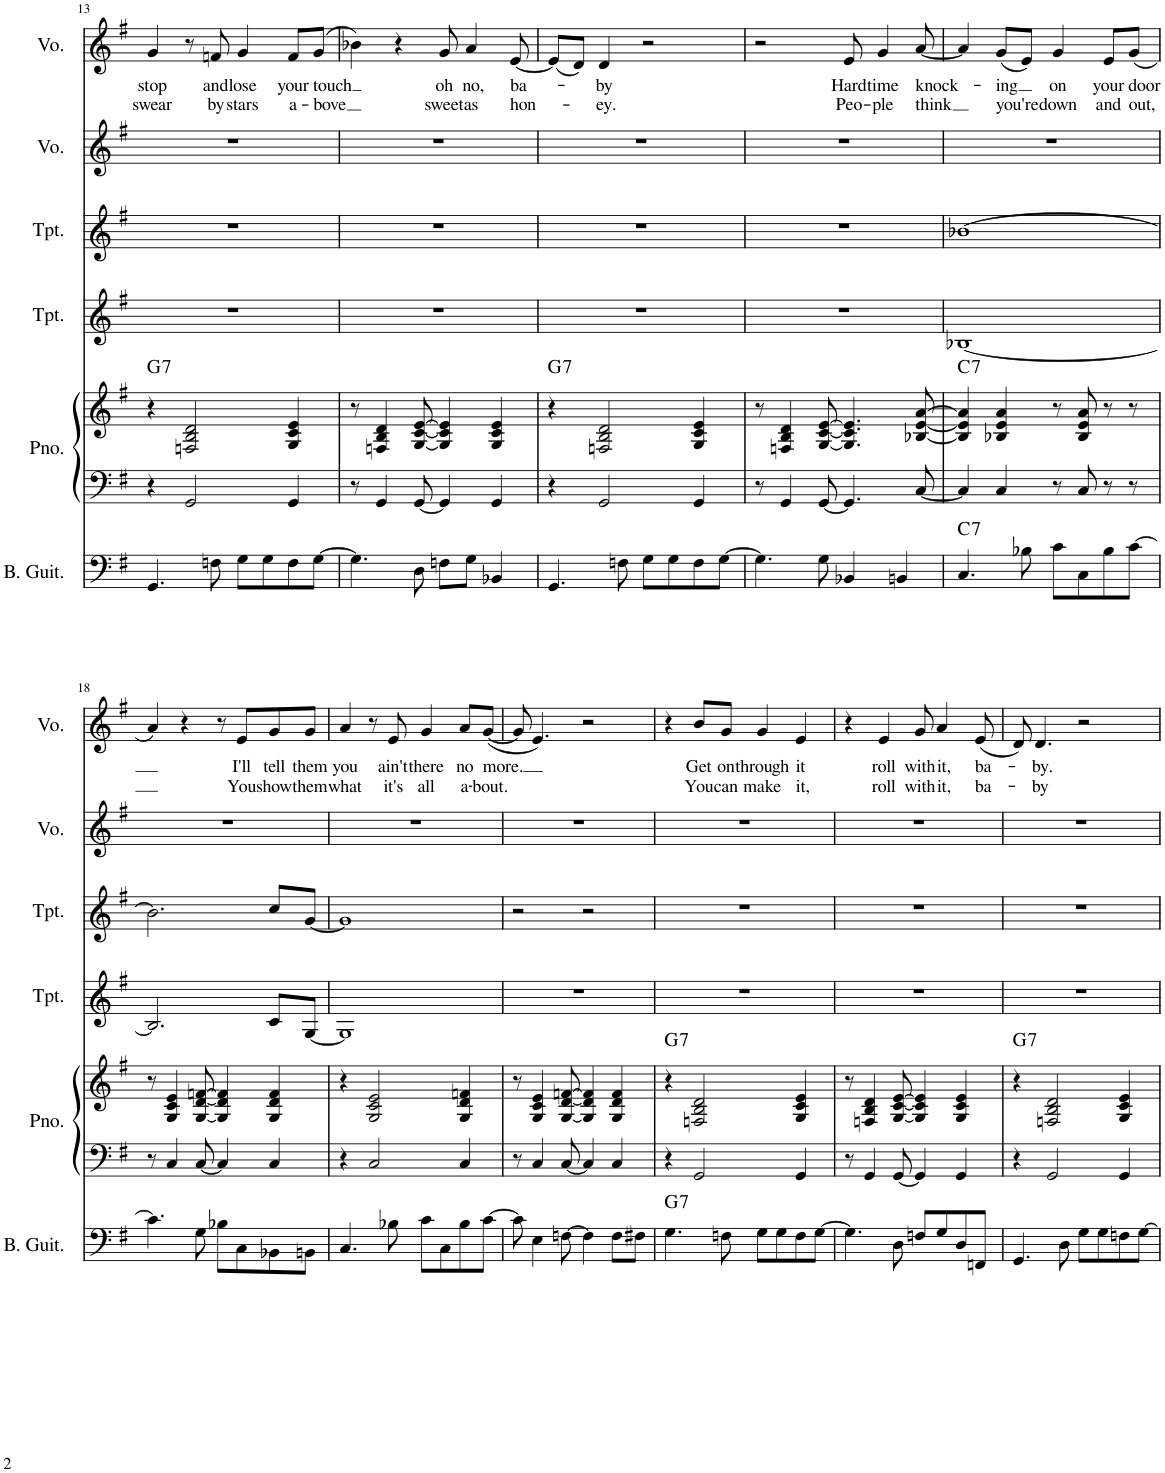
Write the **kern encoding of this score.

**kern	**harte	**kern	**kern	**harte	**kern	**kern	**kern	**kern	**text	**text
*part6	*part6	*part5	*part5	*part5	*part4	*part3	*part2	*part1	*part1	*part1
*staff7	*	*staff6	*staff5	*	*staff4	*staff3	*staff2	*staff1	*staff1	*staff1
*I"Bass Guitar	*	*I"Piano	*	*	*I"Trumpet	*I"Trumpet	*I"Voice	*I"Voice	*	*
*I'B. Guit.	*	*I'Pno.	*	*	*I'Tpt.	*I'Tpt.	*I'Vo.	*I'Vo.	*	*
!!LO:PB:g=z
*clefF4	*	*clefF4	*clefG2	*	*clefG2	*clefG2	*clefG2	*clefG2	*	*
*Trd7c12	*	*	*	*	*Trd1c2	*Trd1c2	*	*	*	*
*k[f#]	*	*k[f#]	*k[f#]	*	*k[f#]	*k[f#]	*k[f#]	*k[f#]	*	*
*M4/4	*	*M4/4	*M4/4	*	*M4/4	*M4/4	*M4/4	*M4/4	*	*
=13	=13	=13	=13	=13	=13	=13	=13	=13	=13	=13
!	!	!	!	!LO:H:kt=7	!	!	!	!	!LO:LY:b	!LO:LY:b
4.GG/	.	4r	4r	G:7	1r	1r	1r	4g/	stop	swear
.	.	2GG/	2Fn/ 2B/ 2d/	.	.	.	.	8r	.	.
!	!	!	!	!	!	!	!	!	!LO:LY:b	!LO:LY:b
8Fn\	.	.	.	.	.	.	.	8fn/	and	by
!	!	!	!	!	!	!	!	!	!LO:LY:b	!LO:LY:b
8G\L	.	.	.	.	.	.	.	4g/	lose	stars
8G\	.	.	.	.	.	.	.	.	.	.
!	!	!	!	!	!	!	!	!	!LO:LY:b	!LO:LY:b
8F\	.	4GG/	4G/ 4c/ 4e/	.	.	.	.	8f/L	your	a-
!	!	!	!	!	!	!	!	!	!LO:LY:b	!LO:LY:b
[8G\J	.	.	.	.	.	.	.	(8g/J	touch	-bove
=14	=14	=14	=14	=14	=14	=14	=14	=14	=14	=14
4.G\]	.	8r	8r	.	1r	1r	1r	4b-X\)	.	.
.	.	4GG/	4Fn/ 4B/ 4d/	.	.	.	.	.	.	.
.	.	.	.	.	.	.	.	4r	.	.
8D\	.	[8GG/	[8G/ [8c/ [8e/	.	.	.	.	.	.	.
!	!	!	!	!	!	!	!	!	!LO:LY:b	!LO:LY:b
8Fn\L	.	4GG/]	4G/] 4c/] 4e/]	.	.	.	.	8g/	oh	sweet
!	!	!	!	!	!	!	!	!	!LO:LY:b	!LO:LY:b
8G\J	.	.	.	.	.	.	.	4a/	no,	as
4BB-X/	.	4GG/	4G/ 4c/ 4e/	.	.	.	.	.	.	.
!	!	!	!	!	!	!	!	!	!LO:LY:b	!LO:LY:b
.	.	.	.	.	.	.	.	[8e/	ba-	hon-
=15	=15	=15	=15	=15	=15	=15	=15	=15	=15	=15
!	!	!	!	!LO:H:kt=7	!	!	!	!	!	!
4.GG/	.	4r	4r	G:7	1r	1r	1r	(8e/L]	.	.
.	.	.	.	.	.	.	.	8d/J)	.	.
!	!	!	!	!	!	!	!	!	!LO:LY:b	!LO:LY:b
.	.	2GG/	2Fn/ 2B/ 2d/	.	.	.	.	4d/	-by	-ey.
8Fn\	.	.	.	.	.	.	.	.	.	.
8G\L	.	.	.	.	.	.	.	2r	.	.
8G\	.	.	.	.	.	.	.	.	.	.
8F\	.	4GG/	4G/ 4c/ 4e/	.	.	.	.	.	.	.
[8G\J	.	.	.	.	.	.	.	.	.	.
=16	=16	=16	=16	=16	=16	=16	=16	=16	=16	=16
4.G\]	.	8r	8r	.	1r	1r	1r	2r	.	.
.	.	4GG/	4Fn/ 4B/ 4d/	.	.	.	.	.	.	.
8G\	.	[8GG/	[8G/ [8c/ [8e/	.	.	.	.	.	.	.
!	!	!	!	!	!	!	!	!	!LO:LY:b	!LO:LY:b
4BB-X/	.	4.GG/]	4.G/] 4.c/] 4.e/]	.	.	.	.	8e/	Hard	Peo-
!	!	!	!	!	!	!	!	!	!LO:LY:b	!LO:LY:b
.	.	.	.	.	.	.	.	4g/	time	-ple
4BBn/	.	.	.	.	.	.	.	.	.	.
!	!	!	!	!	!	!	!	!	!LO:LY:b	!LO:LY:b
.	.	[8C/	[8B-X/ [8e/ [8a/	.	.	.	.	[8a/	knock-	think
=17	=17	=17	=17	=17	=17	=17	=17	=17	=17	=17
!	!LO:H:kt=7	!	!	!LO:H:kt=7	!	!	!	!	!	!
4.C/	C:7	4C/]	4B-/] 4e/] 4a/]	C:7	[1B-X	[1b-X	1r	4a/]	.	.
!	!	!	!	!	!	!	!	!	!LO:LY:b	!LO:LY:b
.	.	4C/	4B-X/ 4e/ 4a/	.	.	.	.	(8g/L	-ing	you're
8B-X\	.	.	.	.	.	.	.	8e/J)	.	.
!	!	!	!	!	!	!	!	!	!LO:LY:b	!LO:LY:b
8c\L	.	8r	8r	.	.	.	.	4g/	on	down
8C\	.	8C/	8B-/ 8e/ 8a/	.	.	.	.	.	.	.
!	!	!	!	!	!	!	!	!	!LO:LY:b	!LO:LY:b
8B-\	.	8r	8r	.	.	.	.	8e/L	your	and
!	!	!	!	!	!	!	!	!	!LO:LY:b	!LO:LY:b
[8c\J	.	8r	8r	.	.	.	.	(8g/J	door	out,
!!LO:LB:g=z
=18	=18	=18	=18	=18	=18	=18	=18	=18	=18	=18
4.c\]	.	8r	8r	.	2.B-/]	2.b-\]	1r	4a/)	.	.
.	.	4C/	4G/ 4c/ 4e/	.	.	.	.	.	.	.
.	.	.	.	.	.	.	.	4r	.	.
8G\	.	[8C/	[8G/ [8d/ [8fn/	.	.	.	.	.	.	.
8B-X\L	.	4C/]	4G/] 4d/] 4f/]	.	.	.	.	8r	.	.
!	!	!	!	!	!	!	!	!	!LO:LY:b	!LO:LY:b
8C\	.	.	.	.	.	.	.	8e/L	I'll	You
!	!	!	!	!	!	!	!	!	!LO:LY:b	!LO:LY:b
8BB-X\	.	4C/	4G/ 4d/ 4f/	.	8c/L	8cc/L	.	8g/	tell	show
!	!	!	!	!	!	!	!	!	!LO:LY:b	!LO:LY:b
8BBn\J	.	.	.	.	[8G/J	[8g/J	.	8g/J	them	them
=19	=19	=19	=19	=19	=19	=19	=19	=19	=19	=19
!	!	!	!	!	!	!	!	!	!LO:LY:b	!LO:LY:b
4.C/	.	4r	4r	.	1G]	1g]	1r	4a/	you	what
.	.	2C/	2G/ 2c/ 2e/	.	.	.	.	8r	.	.
!	!	!	!	!	!	!	!	!	!LO:LY:b	!LO:LY:b
8B-X\	.	.	.	.	.	.	.	8e/	ain't	it's
!	!	!	!	!	!	!	!	!	!LO:LY:b	!LO:LY:b
8c\L	.	.	.	.	.	.	.	4g/	there	all
8C\	.	.	.	.	.	.	.	.	.	.
!	!	!	!	!	!	!	!	!	!LO:LY:b	!LO:LY:b
8B-\	.	4C/	4G/ 4d/ 4fn/	.	.	.	.	8a/L	no	a-
!	!	!	!	!	!	!	!	!	!LO:LY:b	!LO:LY:b
[8c\J	.	.	.	.	.	.	.	([8g/J	more.	-bout.
=20	=20	=20	=20	=20	=20	=20	=20	=20	=20	=20
8c\]	.	8r	8r	.	1r	2r	1r	8g/]	.	.
4E\	.	4C/	4G/ 4c/ 4e/	.	.	.	.	4.e/)	.	.
[8Fn\	.	[8C/	[8G/ [8d/ [8fn/	.	.	.	.	.	.	.
4F\]	.	4C/]	4G/] 4d/] 4f/]	.	.	2r	.	2r	.	.
8F\L	.	4C/	4G/ 4d/ 4f/	.	.	.	.	.	.	.
8F#X\J	.	.	.	.	.	.	.	.	.	.
=21	=21	=21	=21	=21	=21	=21	=21	=21	=21	=21
!	!LO:H:kt=7	!	!	!LO:H:kt=7	!	!	!	!	!	!
4.G\	G:7	4r	4r	G:7	1r	1r	1r	4r	.	.
!	!	!	!	!	!	!	!	!	!LO:LY:b	!LO:LY:b
.	.	2GG/	2Fn/ 2B/ 2d/	.	.	.	.	8b/L	Get	You
!	!	!	!	!	!	!	!	!	!LO:LY:b	!LO:LY:b
8Fn\	.	.	.	.	.	.	.	8g/J	on	can
!	!	!	!	!	!	!	!	!	!LO:LY:b	!LO:LY:b
8G\L	.	.	.	.	.	.	.	4g/	through	make
8G\	.	.	.	.	.	.	.	.	.	.
!	!	!	!	!	!	!	!	!	!LO:LY:b	!LO:LY:b
8F\	.	4GG/	4G/ 4c/ 4e/	.	.	.	.	4e/	it	it,
[8G\J	.	.	.	.	.	.	.	.	.	.
=22	=22	=22	=22	=22	=22	=22	=22	=22	=22	=22
4.G\]	.	8r	8r	.	1r	1r	1r	4r	.	.
.	.	4GG/	4Fn/ 4B/ 4d/	.	.	.	.	.	.	.
!	!	!	!	!	!	!	!	!	!LO:LY:b	!LO:LY:b
.	.	.	.	.	.	.	.	4e/	roll	roll
8D\	.	[8GG/	[8G/ [8c/ [8e/	.	.	.	.	.	.	.
!	!	!	!	!	!	!	!	!	!LO:LY:b	!LO:LY:b
8Fn/L	.	4GG/]	4G/] 4c/] 4e/]	.	.	.	.	8g/	with	with
!	!	!	!	!	!	!	!	!	!LO:LY:b	!LO:LY:b
8G/	.	.	.	.	.	.	.	4a/	it,	it,
8D/	.	4GG/	4G/ 4c/ 4e/	.	.	.	.	.	.	.
!	!	!	!	!	!	!	!	!	!LO:LY:b	!LO:LY:b
8FFn/J	.	.	.	.	.	.	.	(8e/	ba-	ba-
=23	=23	=23	=23	=23	=23	=23	=23	=23	=23	=23
!	!	!	!	!LO:H:kt=7	!	!	!	!	!	!
4.GG/	.	4r	4r	G:7	1r	1r	1r	8d/)	.	.
!	!	!	!	!	!	!	!	!	!LO:LY:b	!LO:LY:b
.	.	.	.	.	.	.	.	4.d/	-by.	-by
.	.	2GG/	2Fn/ 2B/ 2d/	.	.	.	.	.	.	.
8D\	.	.	.	.	.	.	.	.	.	.
8G\L	.	.	.	.	.	.	.	2r	.	.
8G\	.	.	.	.	.	.	.	.	.	.
8Fn\	.	4GG/	4G/ 4c/ 4e/	.	.	.	.	.	.	.
[8G\J	.	.	.	.	.	.	.	.	.	.
=	=	=	=	=	=	=	=	=	=	=
*-	*-	*-	*-	*-	*-	*-	*-	*-	*-	*-
